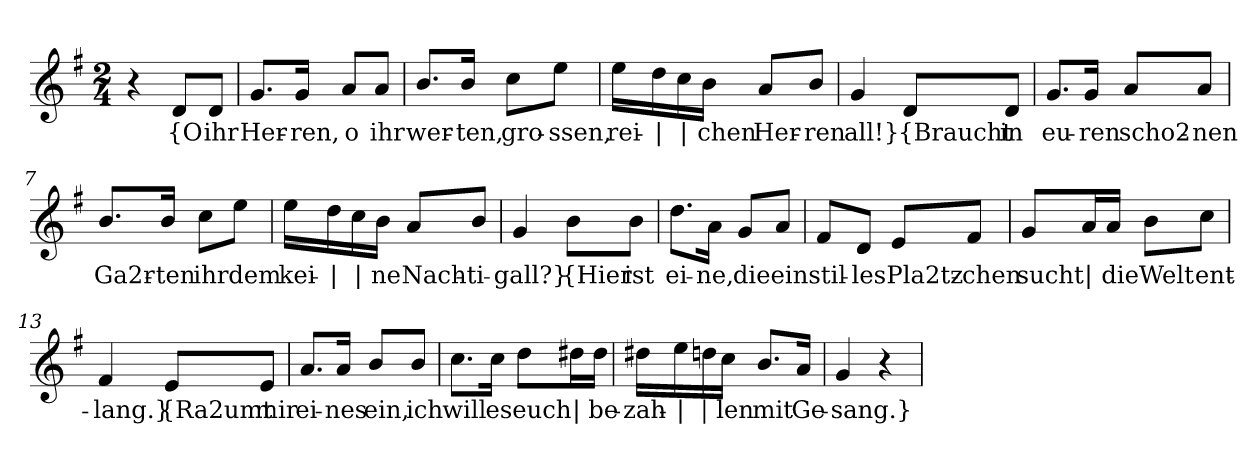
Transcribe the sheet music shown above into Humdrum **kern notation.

**kern	**text
*part1	*part1
*staff1	*staff1
*clefG2	*
*k[f#]	*
*M2/4	*
=1	=1
4r	.
!	!LO:LY:b
8d/L	{O
!	!LO:LY:b
8d/J	ihr
=2	=2
!	!LO:LY:b
8.g/L	Her-
!	!LO:LY:b
16g/Jk	-ren,
!	!LO:LY:b
8a/L	o
!	!LO:LY:b
8a/J	ihr
=3	=3
!	!LO:LY:b
8.b/L	wer-
!	!LO:LY:b
16b/Jk	-ten,
!	!LO:LY:b
8cc\L	gro-
!	!LO:LY:b
8ee\J	-ssen,
=4	=4
!	!LO:LY:b
16ee\LL	rei-
!	!LO:LY:b
16dd\	|
!	!LO:LY:b
16cc\	|
!	!LO:LY:b
16b\JJ	-chen
!	!LO:LY:b
8a/L	Her-
!	!LO:LY:b
8b/J	-ren
=5	=5
!	!LO:LY:b
4g/	all!}
!	!LO:LY:b
8d/L	{Braucht
!	!LO:LY:b
8d/J	in
!!LO:LB:g=z
=6	=6
!	!LO:LY:b
8.g/L	eu-
!	!LO:LY:b
16g/Jk	-ren
!	!LO:LY:b
8a/L	scho2-
!	!LO:LY:b
8a/J	-nen
=7	=7
!	!LO:LY:b
8.b/L	Ga2r-
!	!LO:LY:b
16b/Jk	-ten
!	!LO:LY:b
8cc\L	ihr
!	!LO:LY:b
8ee\J	dem
=8	=8
!	!LO:LY:b
16ee\LL	kei-
!	!LO:LY:b
16dd\	|
!	!LO:LY:b
16cc\	|
!	!LO:LY:b
16b\JJ	-ne
!	!LO:LY:b
8a/L	Nach-
!	!LO:LY:b
8b/J	-ti-
=9	=9
!	!LO:LY:b
4g/	-gall?}
!	!LO:LY:b
8b\L	{Hier
!	!LO:LY:b
8b\J	ist
=10	=10
!	!LO:LY:b
8.dd\L	ei-
!	!LO:LY:b
16a\Jk	-ne,
!	!LO:LY:b
8g/L	-die
!	!LO:LY:b
8a/J	ein
!!LO:LB:g=z
=11	=11
!	!LO:LY:b
8f#/L	stil-
!	!LO:LY:b
8d/J	-les
!	!LO:LY:b
8e/L	Pla2tz-
!	!LO:LY:b
8f#/J	-chen
=12	=12
!	!LO:LY:b
8g/L	sucht
!	!LO:LY:b
16a/L	|
!	!LO:LY:b
16a/JJ	die
!	!LO:LY:b
8b\L	Welt
!	!LO:LY:b
8cc\J	ent-
=13	=13
!	!LO:LY:b
4f#/	-lang.}
!	!LO:LY:b
8e/L	{Ra2umt
!	!LO:LY:b
8e/J	mir
=14	=14
!	!LO:LY:b
8.a/L	ei-
!	!LO:LY:b
16a/Jk	-nes
!	!LO:LY:b
8b/L	ein,
!	!LO:LY:b
8b/J	ich
=15	=15
!	!LO:LY:b
8.cc\L	will
!	!LO:LY:b
16cc\Jk	es
!	!LO:LY:b
8dd\L	euch
!	!LO:LY:b
16dd#X\L	|
!	!LO:LY:b
16dd#\JJ	be-
!!LO:LB:g=z
=16	=16
!	!LO:LY:b
16dd#X\LL	-zah-
!	!LO:LY:b
16ee\	|
!	!LO:LY:b
16ddn\	|
!	!LO:LY:b
16cc\JJ	-len
!	!LO:LY:b
8.b/L	mit
!	!LO:LY:b
16a/Jk	Ge-
=17	=17
!	!LO:LY:b
4g/	-sang.}
4r	.
=	=
*-	*-
